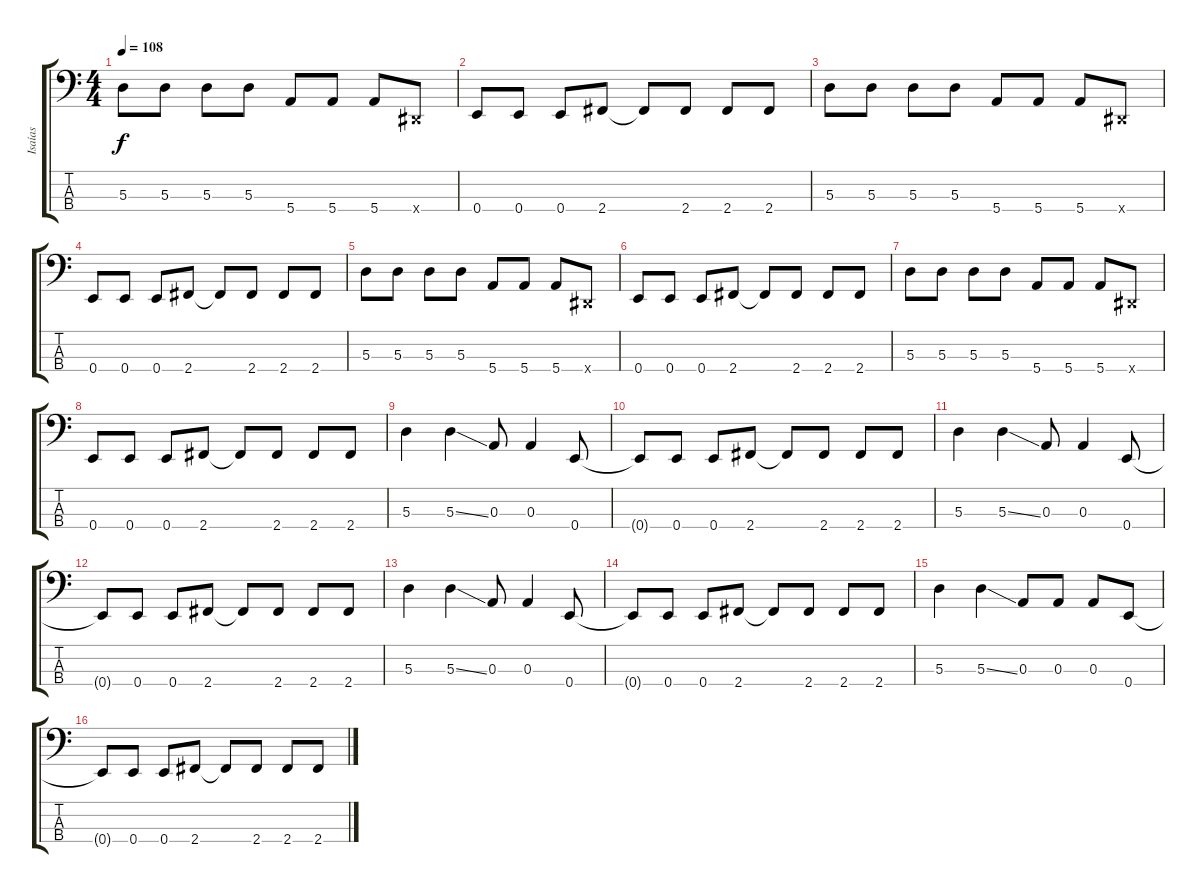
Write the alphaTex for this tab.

\track ("Isaías" "Isaías") {instrument electricbasspick}
\staff {score tabs}
\tuning (G2 D2 A1 E1) {hide}
\ts (4 4)
\tempo 108
\clef f4
\ks c
5.3.8{dy f} 5.3.8 5.3.8 5.3.8 5.4.8 5.4.8 5.4.8 -1.4{x}.8 |
0.4.8 0.4.8 0.4.8 2.4.8 2.4{t}.8 2.4.8 2.4.8 2.4.8 |
5.3.8 5.3.8 5.3.8 5.3.8 5.4.8 5.4.8 5.4.8 -1.4{x}.8 |
0.4.8 0.4.8 0.4.8 2.4.8 2.4{t}.8 2.4.8 2.4.8 2.4.8 |
5.3.8 5.3.8 5.3.8 5.3.8 5.4.8 5.4.8 5.4.8 -1.4{x}.8 |
0.4.8 0.4.8 0.4.8 2.4.8 2.4{t}.8 2.4.8 2.4.8 2.4.8 |
5.3.8 5.3.8 5.3.8 5.3.8 5.4.8 5.4.8 5.4.8 -1.4{x}.8 |
0.4.8 0.4.8 0.4.8 2.4.8 2.4{t}.8 2.4.8 2.4.8 2.4.8 |
5.3.4 5.3{ss}.4 0.3.8 0.3.4 0.4.8 |
0.4{t}.8 0.4.8 0.4.8 2.4.8 2.4{t}.8 2.4.8 2.4.8 2.4.8 |
5.3.4 5.3{ss}.4 0.3.8 0.3.4 0.4.8 |
0.4{t}.8 0.4.8 0.4.8 2.4.8 2.4{t}.8 2.4.8 2.4.8 2.4.8 |
5.3.4 5.3{ss}.4 0.3.8 0.3.4 0.4.8 |
0.4{t}.8 0.4.8 0.4.8 2.4.8 2.4{t}.8 2.4.8 2.4.8 2.4.8 |
5.3.4 5.3{ss}.4 0.3.8 0.3.8 0.3.8 0.4.8 |
0.4{t}.8 0.4.8 0.4.8 2.4.8 2.4{t}.8 2.4.8 2.4.8 2.4.8
